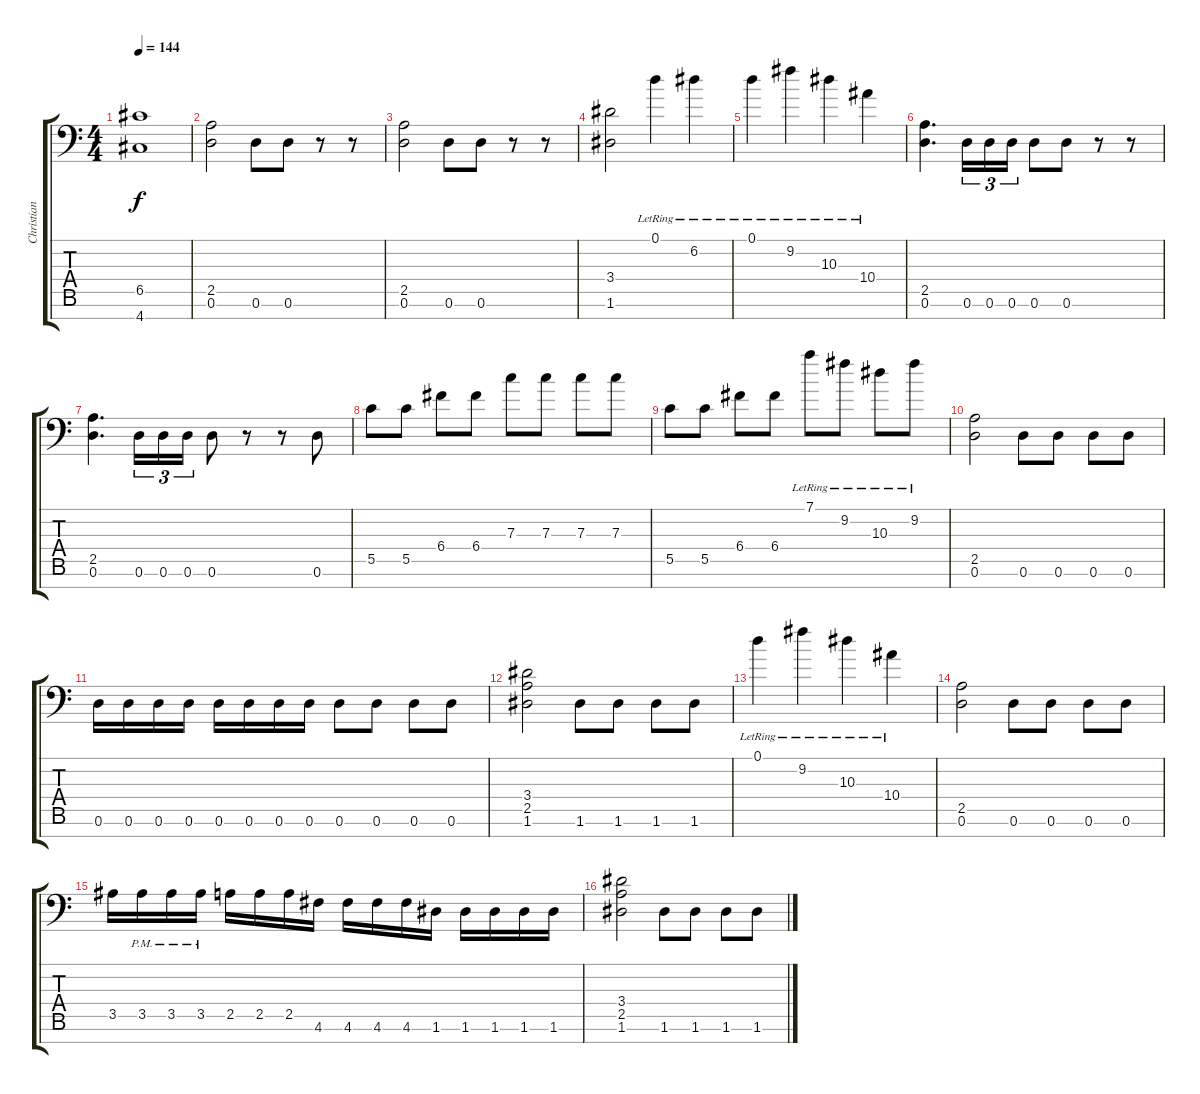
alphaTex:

\track ("Christian Muenzner" "Christian ") {instrument distortionguitar}
\staff {score tabs}
\tuning (D4 A3 F3 C3 G2 D2 A1) {hide}
\ts (4 4)
\tempo 144
\clef f4
\ks c
(6.5 4.7).1{dy f} |
(2.5 0.6).2 0.6.8 0.6.8 r.8 r.8 |
(2.5 0.6).2 0.6.8 0.6.8 r.8 r.8 |
(3.4 1.6).2 0.1{lr}.4 6.2{lr}.4 |
0.1{lr}.4 9.2{lr}.4 10.3{lr}.4 10.4{lr}.4 |
(2.5 0.6).4{d} 0.6.16{tu (3 2)} 0.6.16{tu (3 2)} 0.6.16{tu (3 2)} 0.6.8 0.6.8 r.8 r.8 |
(2.5 0.6).4{d} 0.6.16{tu (3 2)} 0.6.16{tu (3 2)} 0.6.16{tu (3 2)} 0.6.8 r.8 r.8 0.6.8 |
5.5.8 5.5.8 6.4.8 6.4.8 7.3.8 7.3.8 7.3.8 7.3.8 |
5.5.8 5.5.8 6.4.8 6.4.8 7.1{lr}.8 9.2{lr}.8 10.3{lr}.8 9.2{lr}.8 |
(2.5 0.6).2 0.6.8 0.6.8 0.6.8 0.6.8 |
0.6.16 0.6.16 0.6.16 0.6.16 0.6.16 0.6.16 0.6.16 0.6.16 0.6.8 0.6.8 0.6.8 0.6.8 |
(3.4 2.5 1.6).2 1.6.8 1.6.8 1.6.8 1.6.8 |
0.1{lr}.4 9.2{lr}.4 10.3{lr}.4 10.4{lr}.4 |
(2.5 0.6).2 0.6.8 0.6.8 0.6.8 0.6.8 |
3.5.16 3.5{pm}.16 3.5{pm}.16 3.5{pm}.16 2.5.16 2.5.16 2.5.16 4.6.16 4.6.16 4.6.16 4.6.16 1.6.16 1.6.16 1.6.16 1.6.16 1.6.16 |
(3.4 2.5 1.6).2 1.6.8 1.6.8 1.6.8 1.6.8
